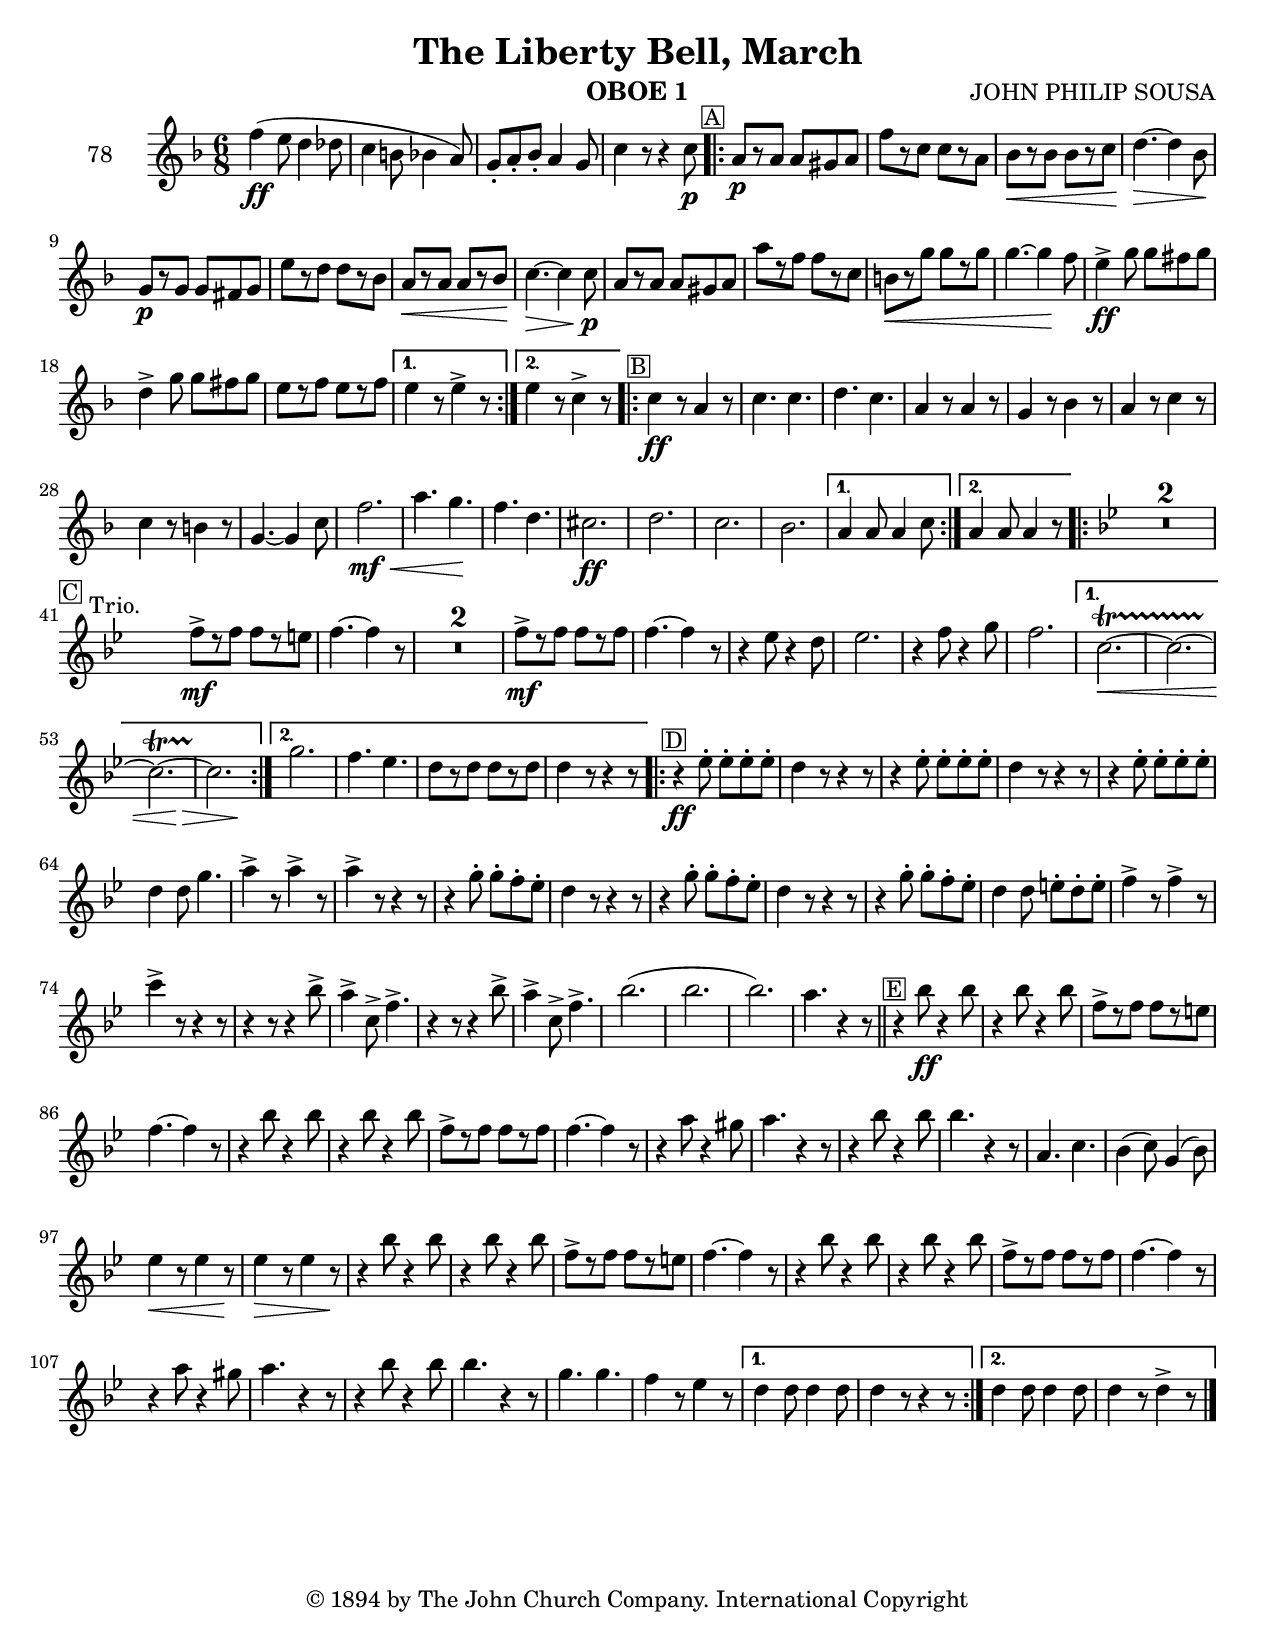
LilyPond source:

\version "2.12.1"

\include "english.ly"

\header {
         title = "The Liberty Bell, March"
         instrument = \markup {OBOE 1}
         composer = "JOHN PHILIP SOUSA"
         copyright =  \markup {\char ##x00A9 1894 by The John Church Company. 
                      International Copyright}
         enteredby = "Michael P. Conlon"

}

\paper{   
  #(set-paper-size "letter")
                       
  %papersize = "6.75in, 5.25in"                    
        %papersize = "432pt, 324pt"                    
        %pagenumber = "no"                              
        %linewidth = "6in"                              
      }

global = {
  \key f \major
  \clef G
  \time 6/8
  \override MultiMeasureRest #'expand-limit = #2
}

oboeone = \relative c'' {
  \global

    %Introduction
    %Bars 1-6
    f4(\ff e8 d4 df8 c4 b8 bf4 a8)
    %Bars 3-4
    g8-. a-. bf-. a4 g8 c4 r8 r4 c8\p 
    %Part A
    \repeat volta 2 {
      %Bars 5-7
      a8[\p^\markup \halign #1.7 \box { A } r a] a gs a f'[ r c] c[ r a] bf8[\<
      r bf] bf[ r c]\!
      %Bars 8-10
      d4.\> ~ d4 bf8 g[\p r g] g fs g e'[ r d] d[ r bf] 
      %Bars 11-14
      a8\<[ r a] a[ r bf]\! c4.\> ~ c4 c8\p a[ r a] a gs a a'[ r f] f[ r c]
      %Bars 15-17
      b8[\< r g'] g[ r g] g4. ~ g4\! f8\! e4->\ff g8 g fs g
      %Bars 18-21
      d4-> g8 g fs g e[ r f] e[ r f]
    } \alternative { { e4 r8 e4-> r8 } { e4 r8 c4-> r8 } }


    %part B
    %bars 22-23
    \repeat volta 2 { c4\ff^\markup \halign #0.8 \box { B } r8 a4 r8 c4. c
      %Bars 24-29       
      d4. c a4 r8 a4 r8 g4 r8 bf4 r8 a4 r8 c4 r8 c4 r8 b4 r8 g4. ~ g4 c8 f2.\mf\<
      %Bars 30-33
      a4. g\! f d cs2.\ff d c bf
      %Bars 34-36
     
      %Bars 37-38  
    } \alternative { { a4 a8 a4 c8 } { a4 a8 a4 r8 } }

  %Part C, Trio
  \clef G \key bflat \major
  
  \repeat volta 2 {
    %bars 39-45
    \compressFullBarRests R2.*2  
    f'8->[\mf^\markup \halign #10.5 \box { C }^\markup \halign #3 "Trio."
    r f]  f[ r e!] f4. ~ f4 r8 R2.*2 f8->\mf[ r f] f[ r f]
    %Bars 46-50
    f4. ~ f4 r8 r4 ef8 r4 d8 ef2. r4 f8 r4 g8 f2. 
  } \alternative {
    %Bars 51-54
    { << { \stemDown c2.\startTrillSpan ~ c ~ c ~ c\stopTrillSpan } 
      \\ { s2.\< s2. s2 s4\> s2 s4\! } >> }
    %Bars 55-58
    { g'2. f4. ef d8[ r d8] d8[ r d8] d4 r8 r4 r8 } 
  }
  
  
  \repeat volta 2 {
    %Bars 59-60
    r4\ff^\markup \halign #0 \box { D } ef8-. ef-. ef-. ef-. d4 r8 r4 r8
    %Bars 61-64
    r4 ef8-. ef-. ef-. ef-. d4 r8 r4 r8 r4 ef8-. ef-. ef-. ef-. d4 d8 g4.
    %Bars 65-68
    a4-> r8 a4-> r8  a4-> r8 r4 r8 r4 g8-. g-. f-. ef-. d4 r8 r4 r8
    %Bars 69-72
    r4 g8-. g-. f-. ef-. d4 r8 r4 r8 r4 g8-. g-. f-. ef-. d4 d8 e-. d-. e-. 
    %Bars 73-77
    f4-> r8 f4-> r8 c'4-> r8 r4 r8 r4 r8 r4 bf8-> a4-> c,8-> f4.-> r4 r8 r4 bf8->
    %Bars 78-82
    a4-> c,8-> f4.-> bf2.( bf bf) a4. r4 r8
    \bar "||"
 %Bars 83-84
    r4^\markup \halign #0 \box { E } bf8\ff r4 bf8 r4 bf8 r4 bf8
    %Bars 85-88
    f->[ r f] f[ r e] f4. ~ f4 r8 r4 bf8 r4 bf8 r4 bf8 r4 bf8
    %Bars 89-94
    f->[ r f] f[ r f] f4. ~ f4 r8 r4 a8 r4 gs8 a4. r4 r8 r4 bf8 r4 bf8 bf4. r4 r8 
    %Bars 95-100
    a,4. c bf4( c8) g4( bf8) ef4\< r8 ef4 r8\! ef4\> r8 ef4 r8\! r4 bf'8 r4 bf8 r4 bf8 r4 bf8
    %Bars 101-102
    f->[ r f] f[ r e] f4. ~ f4 r8 r4 bf8 r4 bf8 r4 bf8 r4 bf8
    %Bars 103-
    f->[ r f] f[ r f] f4. ~ f4 r8 r4 a8 r4 gs8 a4. r4 r8 r4 bf8 r4 bf8 bf4. r4 r8
    g4. g f4 r8 ef4 r8 
    %Bar 96
    
  } \alternative { { d4 d8 d4 d8 d4 r8 r4 r8 } 
                   { d4 d8 d4 d8 d4 r8 d4-> r8 } 
  }
  \bar "|."
}

\score {
  \new Staff \with {
    instrumentName = "78"
  } \oboeone
  \layout {
    %#(layout-set-staff-size 20)
    \context { \Score \override SpacingSpanner
      #'common-shortest-duration = #(ly:make-moment 1 5) }
  }
}
